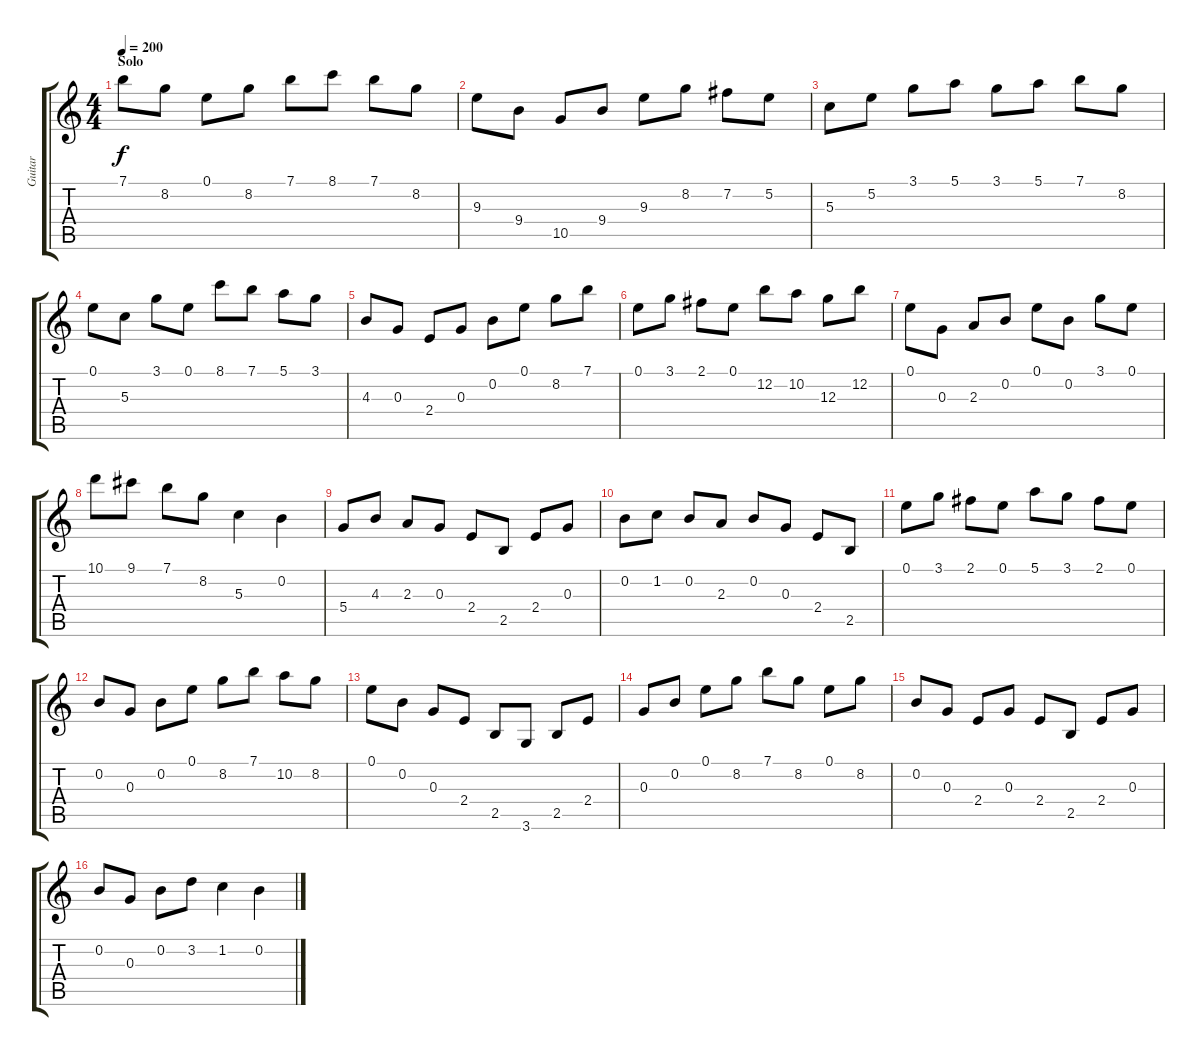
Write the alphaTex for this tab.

\track ("Guitar" "Guitar") {instrument distortionguitar}
\staff {score tabs}
\tuning (E4 B3 G3 D3 A2 E2) {hide}
\ts (4 4)
\section ("" "Solo")
\tempo 200
\clef g2
\ks c
7.1.8{dy f} 8.2.8 0.1.8 8.2.8 7.1.8 8.1.8 7.1.8 8.2.8 |
9.3.8 9.4.8 10.5.8 9.4.8 9.3.8 8.2.8 7.2.8 5.2.8 |
5.3.8 5.2.8 3.1.8 5.1.8 3.1.8 5.1.8 7.1.8 8.2.8 |
0.1.8 5.3.8 3.1.8 0.1.8 8.1.8 7.1.8 5.1.8 3.1.8 |
4.3.8 0.3.8 2.4.8 0.3.8 0.2.8 0.1.8 8.2.8 7.1.8 |
0.1.8 3.1.8 2.1.8 0.1.8 12.2.8 10.2.8 12.3.8 12.2.8 |
0.1.8 0.3.8 2.3.8 0.2.8 0.1.8 0.2.8 3.1.8 0.1.8 |
10.1.8 9.1.8 7.1.8 8.2.8 5.3.4 0.2.4 |
5.4.8 4.3.8 2.3.8 0.3.8 2.4.8 2.5.8 2.4.8 0.3.8 |
0.2.8 1.2.8 0.2.8 2.3.8 0.2.8 0.3.8 2.4.8 2.5.8 |
0.1.8 3.1.8 2.1.8 0.1.8 5.1.8 3.1.8 2.1.8 0.1.8 |
0.2.8 0.3.8 0.2.8 0.1.8 8.2.8 7.1.8 10.2.8 8.2.8 |
0.1.8 0.2.8 0.3.8 2.4.8 2.5.8 3.6.8 2.5.8 2.4.8 |
0.3.8 0.2.8 0.1.8 8.2.8 7.1.8 8.2.8 0.1.8 8.2.8 |
0.2.8 0.3.8 2.4.8 0.3.8 2.4.8 2.5.8 2.4.8 0.3.8 |
0.2.8 0.3.8 0.2.8 3.2.8 1.2.4 0.2.4
